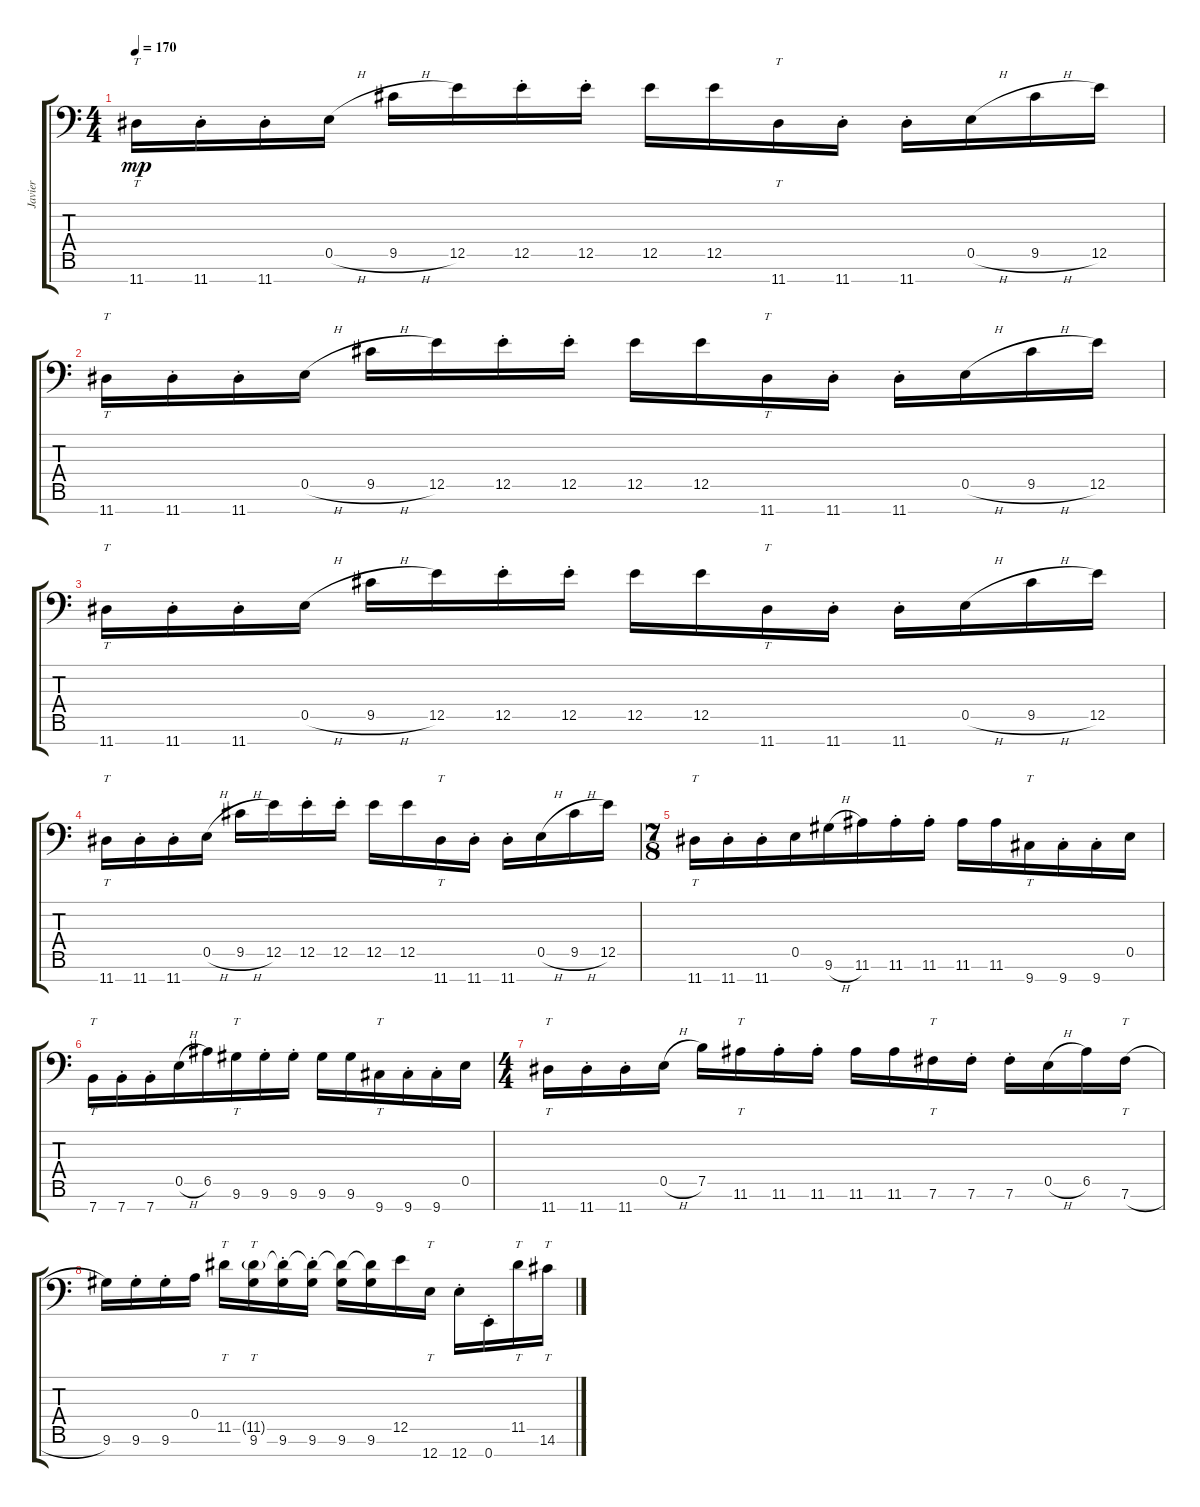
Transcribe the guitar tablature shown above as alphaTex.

\track ("Javier" "Javier") {instrument distortionguitar}
\staff {score tabs}
\tuning (B3 G3 D3 A2 E2 B1 E1) {hide}
\ts (4 4)
\tempo 170
\clef f4
\ks c
11.7.16{tt dy mp} 11.7{st}.16 11.7{st}.16 0.5{h}.16 9.5{h}.16 12.5.16 12.5{st}.16 12.5{st}.16 12.5.16 12.5.16 11.7.16{tt} 11.7{st}.16 11.7{st}.16 0.5{h}.16 9.5{h}.16 12.5.16 |
11.7.16{tt} 11.7{st}.16 11.7{st}.16 0.5{h}.16 9.5{h}.16 12.5.16 12.5{st}.16 12.5{st}.16 12.5.16 12.5.16 11.7.16{tt} 11.7{st}.16 11.7{st}.16 0.5{h}.16 9.5{h}.16 12.5.16 |
11.7.16{tt} 11.7{st}.16 11.7{st}.16 0.5{h}.16 9.5{h}.16 12.5.16 12.5{st}.16 12.5{st}.16 12.5.16 12.5.16 11.7.16{tt} 11.7{st}.16 11.7{st}.16 0.5{h}.16 9.5{h}.16 12.5.16 |
11.7.16{tt} 11.7{st}.16 11.7{st}.16 0.5{h}.16 9.5{h}.16 12.5.16 12.5{st}.16 12.5{st}.16 12.5.16 12.5.16 11.7.16{tt} 11.7{st}.16 11.7{st}.16 0.5{h}.16 9.5{h}.16 12.5.16 |
\ts (7 8)
11.7.16{tt} 11.7{st}.16 11.7{st}.16 0.5.16 9.6{h}.16 11.6.16 11.6{st}.16 11.6{st}.16 11.6.16 11.6.16 9.7.16{tt} 9.7{st}.16 9.7{st}.16 0.5.16 |
7.7.16{tt} 7.7{st}.16 7.7{st}.16 0.5{h}.16 6.5.16 9.6.16{tt} 9.6{st}.16 9.6{st}.16 9.6.16 9.6.16 9.7.16{tt} 9.7{st}.16 9.7{st}.16 0.5.16 |
\ts (4 4)
11.7.16{tt} 11.7{st}.16 11.7{st}.16 0.5{h}.16 7.5.16 11.6.16{tt} 11.6{st}.16 11.6{st}.16 11.6.16 11.6.16 7.6.16{tt} 7.6{st}.16 7.6{st}.16 0.5{h}.16 6.5.16 7.6{h}.16{tt} |
9.6.16 9.6{st}.16 9.6{st}.16 0.4.16 11.5.16{tt} (11.5{g} 9.6).16{tt} (11.5{t} 9.6{st}).16 (11.5{t} 9.6{st}).16 (11.5{t} 9.6).16 (11.5{t} 9.6).16 12.5.16 12.7.16{tt} 12.7{st}.16 0.7{st}.16 11.5.16{tt} 14.6.16{tt}
